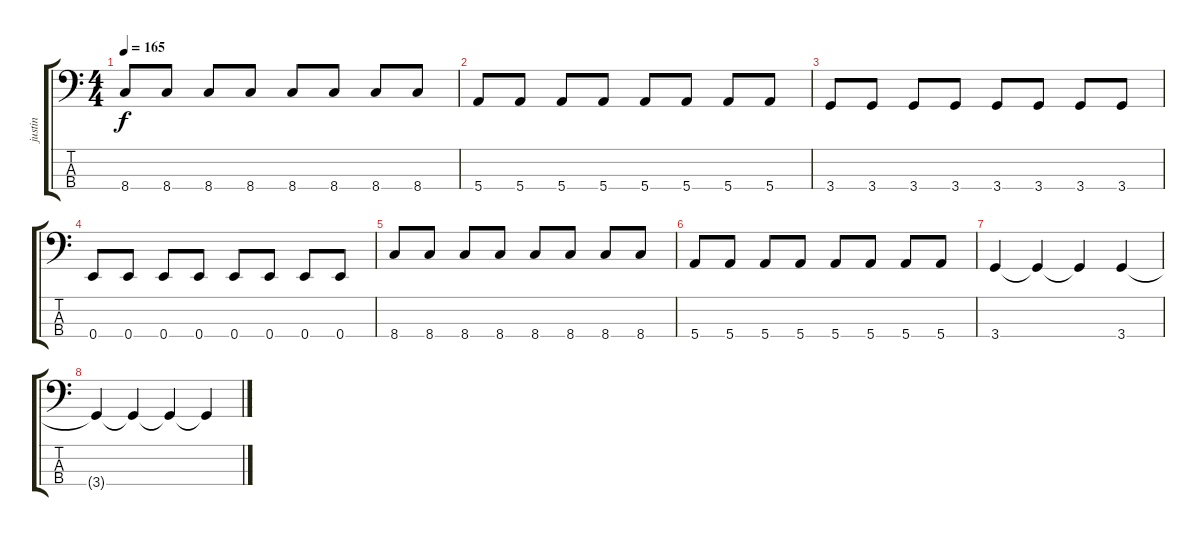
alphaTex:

\track ("justin" "justin") {instrument electricbassfinger}
\staff {score tabs}
\tuning (G2 D2 A1 E1) {hide}
\ts (4 4)
\tempo 165
\clef f4
\ks c
8.4.8{dy f} 8.4.8 8.4.8 8.4.8 8.4.8 8.4.8 8.4.8 8.4.8 |
5.4.8 5.4.8 5.4.8 5.4.8 5.4.8 5.4.8 5.4.8 5.4.8 |
3.4.8 3.4.8 3.4.8 3.4.8 3.4.8 3.4.8 3.4.8 3.4.8 |
0.4.8 0.4.8 0.4.8 0.4.8 0.4.8 0.4.8 0.4.8 0.4.8 |
8.4.8 8.4.8 8.4.8 8.4.8 8.4.8 8.4.8 8.4.8 8.4.8 |
5.4.8 5.4.8 5.4.8 5.4.8 5.4.8 5.4.8 5.4.8 5.4.8 |
3.4.4 3.4{t}.4 3.4{t}.4 3.4.4 |
3.4{t}.4 3.4{t}.4 3.4{t}.4 3.4{t}.4
